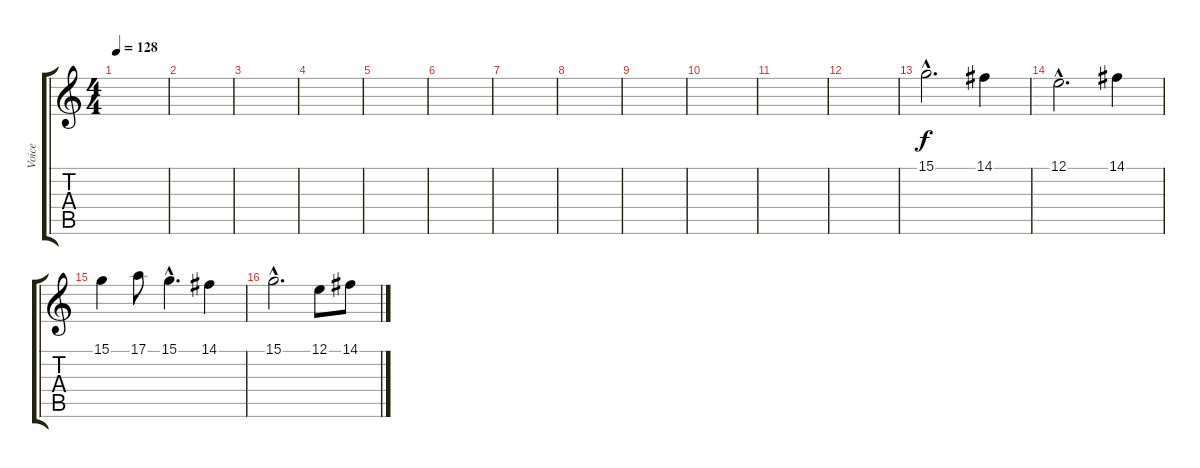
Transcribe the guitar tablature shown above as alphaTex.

\track ("Voice" "Voice") {instrument clarinet}
\staff {score tabs}
\tuning (E4 B3 G3 D3 A2 E2) {hide}
\ts (4 4)
\tempo 128
\clef g2
\ks c
|
|
|
|
|
|
|
|
|
|
|
|
15.1{hac}.2{d} 14.1.4 |
12.1{hac}.2{d} 14.1.4 |
15.1.4 17.1.8 15.1{hac}.4{d} 14.1.4 |
15.1{hac}.2{d} 12.1.8 14.1.8
